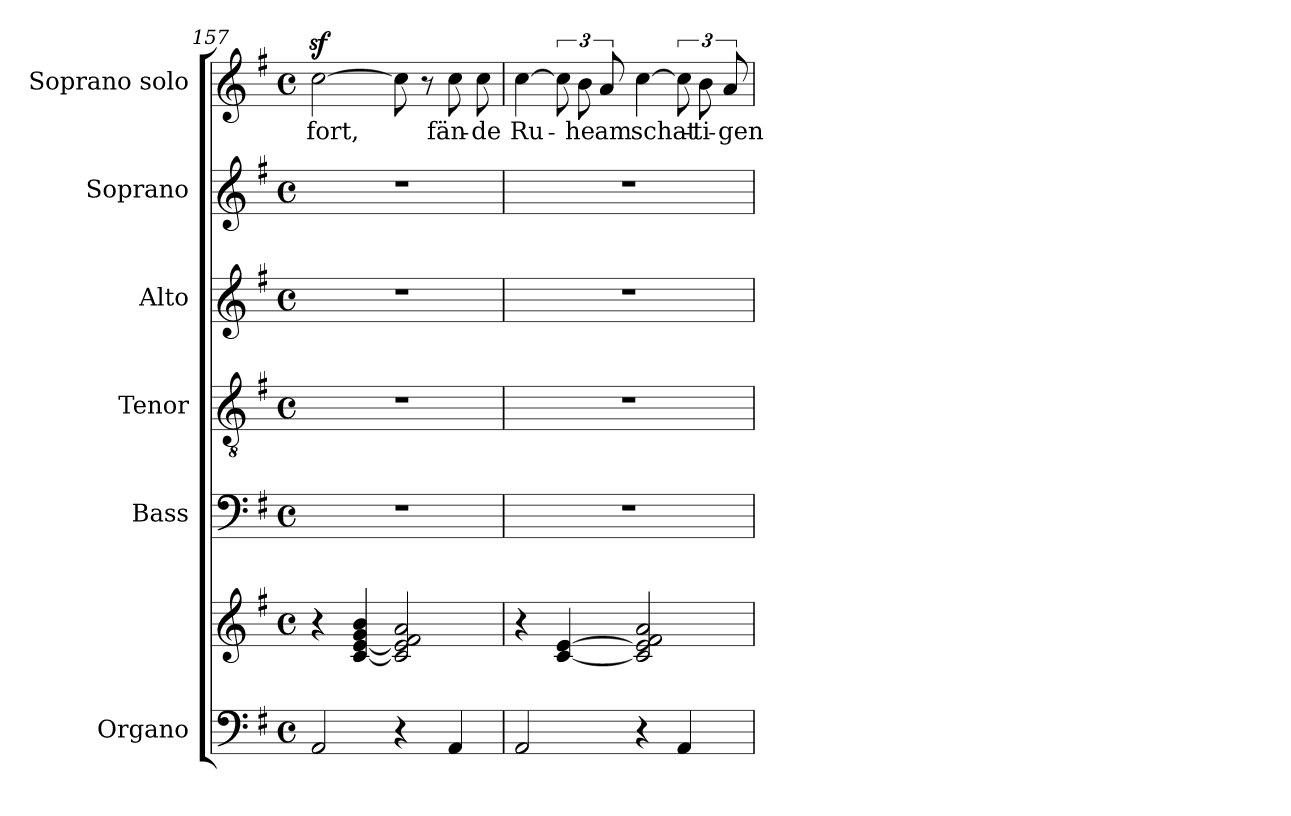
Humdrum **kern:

**kern	**kern	**kern	**kern	**kern	**kern	**kern	**text
*part6	*part6	*part5	*part4	*part3	*part2	*part1	*part1
*staff7	*staff6	*staff5	*staff4	*staff3	*staff2	*staff1	*staff1
*I"Organo	*	*I"Bass	*I"Tenor	*I"Alto	*I"Soprano	*I"Soprano solo	*
*I'Org.	*	*I'B.	*I'T.	*I'A.	*I'S.	*I'S.s	*
*clefF4	*clefG2	*clefF4	*clefGv2	*clefG2	*clefG2	*clefG2	*
*k[f#]	*k[f#]	*k[f#]	*k[f#]	*k[f#]	*k[f#]	*k[f#]	*
*M4/4	*M4/4	*M4/4	*M4/4	*M4/4	*M4/4	*M4/4	*
*met(c)	*met(c)	*met(c)	*met(c)	*met(c)	*met(c)	*met(c)	*
=157	=157	=157	=157	=157	=157	=157	=157
!	!	!	!	!	!	!	!LO:LY:b
2AA/	4r	1r	1r	1r	1r	[2ccz>\	fort,
.	[4c/ [4e/ 4g/ 4b/	.	.	.	.	.	.
4r	2c/] 2e/] 2f#/ 2a/	.	.	.	.	8cc\]	.
.	.	.	.	.	.	8r	.
!	!	!	!	!	!	!	!LO:LY:b
4AA/	.	.	.	.	.	8cc\	fän-
!	!	!	!	!	!	!	!LO:LY:b
.	.	.	.	.	.	8cc\	-de
=158	=158	=158	=158	=158	=158	=158	=158
!	!	!	!	!	!	!	!LO:LY:b
2AA/	4r	1r	1r	1r	1r	[4cc\	Ru-
.	[4c/ [4e/	.	.	.	.	12cc\]	.
!	!	!	!	!	!	!	!LO:LY:b
.	.	.	.	.	.	12b\	-he
!	!	!	!	!	!	!	!LO:LY:b
.	.	.	.	.	.	12a/	am
!	!	!	!	!	!	!	!LO:LY:b
4r	2c/] 2e/] 2f#/ 2a/	.	.	.	.	[4cc\	schat-
4AA/	.	.	.	.	.	12cc\]	.
!	!	!	!	!	!	!	!LO:LY:b
.	.	.	.	.	.	12b\	-ti-
!	!	!	!	!	!	!	!LO:LY:b
.	.	.	.	.	.	12a/	-gen
=	=	=	=	=	=	=	=
*-	*-	*-	*-	*-	*-	*-	*-
